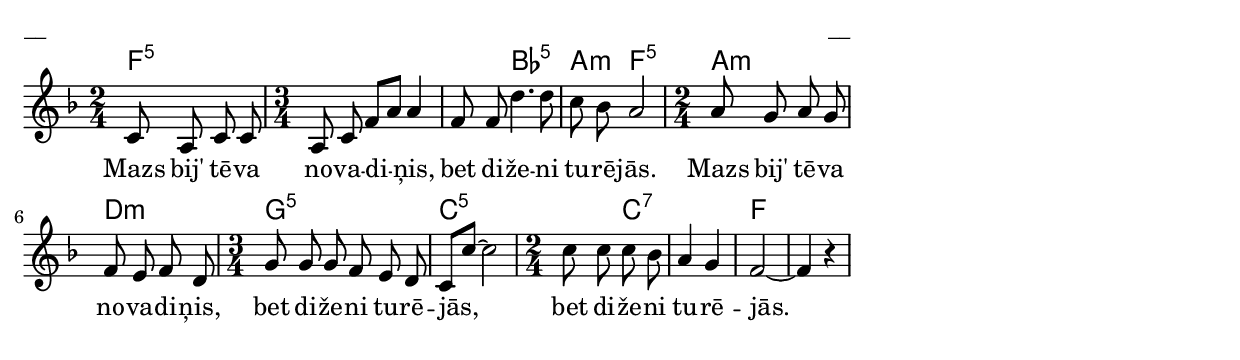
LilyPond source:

\version "2.13.16" 
%\header {
% title = "Mazs bij' tēva novadiņis"
%}
% Austras dziesmu burtnīca, 22.lpp.
\paper {
line-width = 14\cm
left-margin = 0.4\cm
between-system-padding = 0.3\cm
between-system-space = 0.3\cm
}
\layout {
indent = #0
ragged-last = ##f
}

voiceA = \relative c' {
\clef "treble"
\key f \major
\time 2/4 c8 a c c 
\time 3/4 a8 c f[ a] a4 | f8 f d'4. d8 | c8 bes a2 
\time 2/4 a8 g a g | f8 e f d 
\time 3/4 g8 g g f e d | c8[ c'~] c2 
\time 2/4 c8 c c bes | a4 g | f2~ | f4 r4 
}


lyricA = \lyricmode {
Mazs bij' tē -- va no -- va -- di -- ņis, bet di -- že -- ni tu -- rē -- jās. 
Mazs bij' tē -- va no -- va -- di -- ņis, bet di -- že -- ni tu -- rē -- jās, 
bet di -- že -- ni tu -- rē -- jās.
}


chordsA = \chordmode {
\time 2/4  f2:5
\time 3/4 s2. | s4 bes2:5 | a4:m f2:5 
\time 2/4 a2:m | d2:m
\time 3/4 g2.:5 | c2.:5
\time 2/4 s4 c4:7 | s2 | f2 | s2
}

fullScore = <<
\new ChordNames { \chordsA }
\new Staff {
<<
\new Voice = "voiceA" { \oneVoice \autoBeamOff \voiceA }
\lyricsto "voiceA" \new Lyrics \lyricA
>>
}
>>

\score {
\fullScore
\header { piece = "__" opus = "__" }
}
\markup { \with-color #(x11-color 'white) \sans \smaller "__" }
\score {
\unfoldRepeats
\fullScore
\midi {
\context { \Staff \remove "Staff_performer" }
\context { \Voice \consists "Staff_performer" }
}
}


